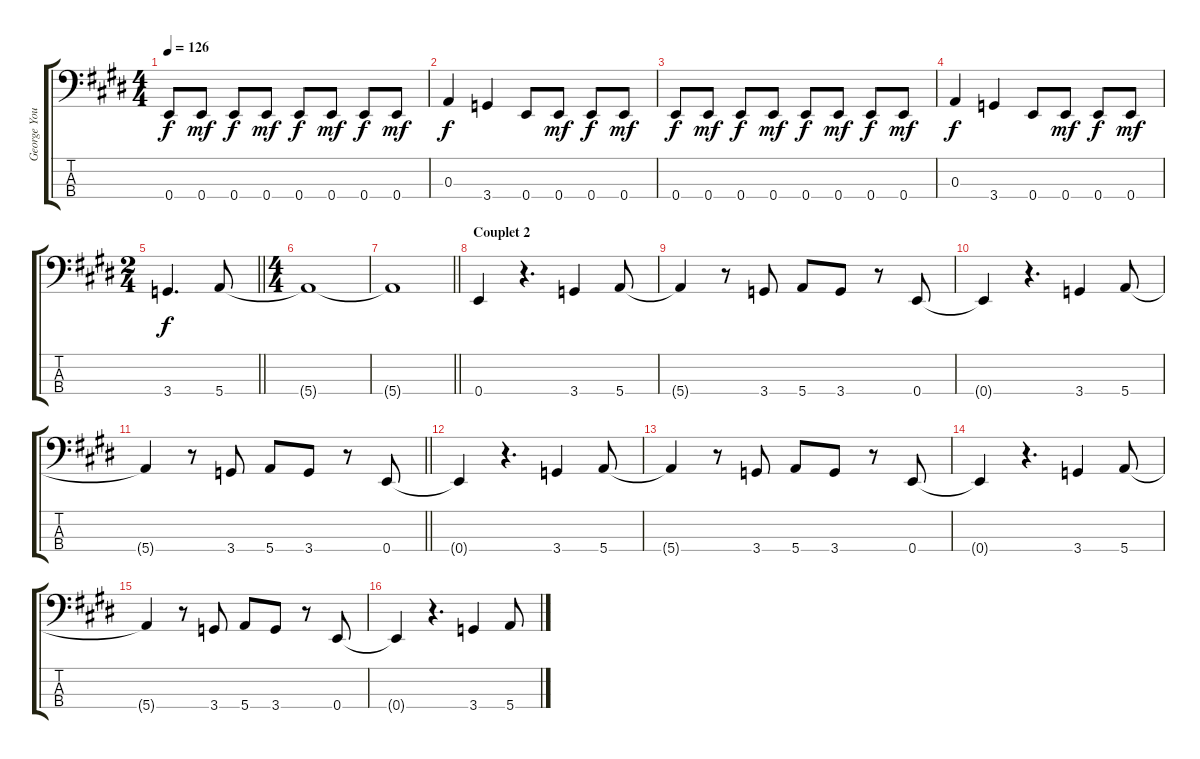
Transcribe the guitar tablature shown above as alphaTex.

\track ("George Young" "George You") {instrument electricbassfinger}
\staff {score tabs}
\tuning (G2 D2 A1 E1) {hide}
\ts (4 4)
\tempo 126
\clef f4
\ks e
0.4.8{dy f} 0.4.8{dy mf} 0.4.8{dy f} 0.4.8{dy mf} 0.4.8{dy f} 0.4.8{dy mf} 0.4.8{dy f} 0.4.8{dy mf} |
0.3.4{dy f} 3.4.4 0.4.8 0.4.8{dy mf} 0.4.8{dy f} 0.4.8{dy mf} |
0.4.8{dy f} 0.4.8{dy mf} 0.4.8{dy f} 0.4.8{dy mf} 0.4.8{dy f} 0.4.8{dy mf} 0.4.8{dy f} 0.4.8{dy mf} |
0.3.4{dy f} 3.4.4 0.4.8 0.4.8{dy mf} 0.4.8{dy f} 0.4.8{dy mf} |
\ts (2 4)
\barLineRight lightlight
3.4.4{d dy f} 5.4.8 |
\ts (4 4)
5.4{t}.1 |
\barLineRight lightlight
5.4{t}.1 |
\section ("" "Couplet 2")
0.4.4 r.4{d} 3.4.4 5.4.8 |
5.4{t}.4 r.8 3.4.8 5.4.8 3.4.8 r.8 0.4.8 |
0.4{t}.4 r.4{d} 3.4.4 5.4.8 |
\barLineRight lightlight
5.4{t}.4 r.8 3.4.8 5.4.8 3.4.8 r.8 0.4.8 |
0.4{t}.4 r.4{d} 3.4.4 5.4.8 |
5.4{t}.4 r.8 3.4.8 5.4.8 3.4.8 r.8 0.4.8 |
0.4{t}.4 r.4{d} 3.4.4 5.4.8 |
5.4{t}.4 r.8 3.4.8 5.4.8 3.4.8 r.8 0.4.8 |
0.4{t}.4 r.4{d} 3.4.4 5.4.8
